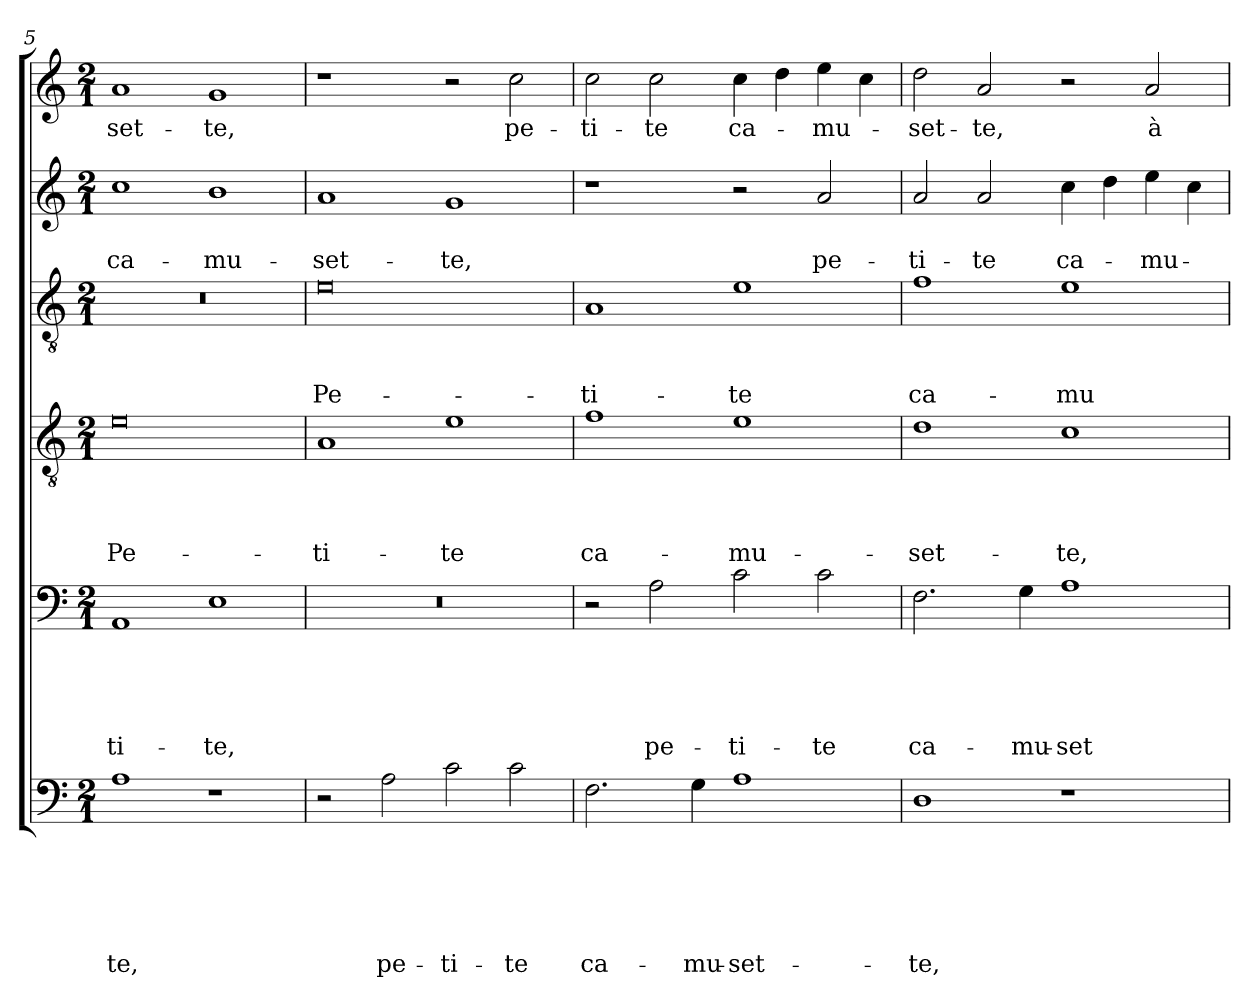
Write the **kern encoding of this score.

**kern	**text	**text	**text	**text	**text	**text	**kern	**text	**text	**text	**text	**text	**kern	**text	**text	**text	**text	**kern	**text	**text	**text	**kern	**text	**text	**kern	**text
*part6	*part6	*part6	*part6	*part6	*part6	*part6	*part5	*part5	*part5	*part5	*part5	*part5	*part4	*part4	*part4	*part4	*part4	*part3	*part3	*part3	*part3	*part2	*part2	*part2	*part1	*part1
*staff6	*staff6	*staff6	*staff6	*staff6	*staff6	*staff6	*staff5	*staff5	*staff5	*staff5	*staff5	*staff5	*staff4	*staff4	*staff4	*staff4	*staff4	*staff3	*staff3	*staff3	*staff3	*staff2	*staff2	*staff2	*staff1	*staff1
!!LO:LB:g=z
*clefF4	*	*	*	*	*	*	*clefF4	*	*	*	*	*	*clefGv2	*	*	*	*	*clefGv2	*	*	*	*clefG2	*	*	*clefG2	*
*k[]	*	*	*	*	*	*	*k[]	*	*	*	*	*	*k[]	*	*	*	*	*k[]	*	*	*	*k[]	*	*	*k[]	*
*C:	*	*	*	*	*	*	*C:	*	*	*	*	*	*C:	*	*	*	*	*C:	*	*	*	*C:	*	*	*C:	*
*M2/1	*	*	*	*	*	*	*M2/1	*	*	*	*	*	*M2/1	*	*	*	*	*M2/1	*	*	*	*M2/1	*	*	*M2/1	*
=5	=5	=5	=5	=5	=5	=5	=5	=5	=5	=5	=5	=5	=5	=5	=5	=5	=5	=5	=5	=5	=5	=5	=5	=5	=5	=5
!	!	!	!	!	!	!LO:LY:b	!	!	!	!	!	!LO:LY:b	!	!	!	!	!LO:LY:b	!	!	!	!	!	!	!LO:LY:b	!	!LO:LY:b
1A	.	.	.	.	.	-te,	1AA	.	.	.	.	-ti-	0e	.	.	.	Pe-	0r	.	.	.	1cc	.	ca-	1a	-set-
!	!	!	!	!	!	!	!	!	!	!	!	!LO:LY:b	!	!	!	!	!	!	!	!	!	!	!	!LO:LY:b	!	!LO:LY:b
1r	.	.	.	.	.	.	1E	.	.	.	.	-te,	.	.	.	.	.	.	.	.	.	1b	.	-mu-	1g	-te,
=6	=6	=6	=6	=6	=6	=6	=6	=6	=6	=6	=6	=6	=6	=6	=6	=6	=6	=6	=6	=6	=6	=6	=6	=6	=6	=6
!	!	!	!	!	!	!	!	!	!	!	!	!	!	!	!	!	!LO:LY:b	!	!	!	!LO:LY:b	!	!	!LO:LY:b	!	!
2r	.	.	.	.	.	.	0r	.	.	.	.	.	1A	.	.	.	-ti-	0e	.	.	Pe-	1a	.	-set-	1r	.
!	!	!	!	!	!	!LO:LY:b	!	!	!	!	!	!	!	!	!	!	!	!	!	!	!	!	!	!	!	!
2A\	.	.	.	.	.	pe-	.	.	.	.	.	.	.	.	.	.	.	.	.	.	.	.	.	.	.	.
!	!	!	!	!	!	!LO:LY:b	!	!	!	!	!	!	!	!	!	!	!LO:LY:b	!	!	!	!	!	!	!LO:LY:b	!	!
2c\	.	.	.	.	.	-ti-	.	.	.	.	.	.	1e	.	.	.	-te	.	.	.	.	1g	.	-te,	2r	.
!	!	!	!	!	!	!LO:LY:b	!	!	!	!	!	!	!	!	!	!	!	!	!	!	!	!	!	!	!	!LO:LY:b
2c\	.	.	.	.	.	-te	.	.	.	.	.	.	.	.	.	.	.	.	.	.	.	.	.	.	2cc\	pe-
=7	=7	=7	=7	=7	=7	=7	=7	=7	=7	=7	=7	=7	=7	=7	=7	=7	=7	=7	=7	=7	=7	=7	=7	=7	=7	=7
!	!	!	!	!	!	!LO:LY:b	!	!	!	!	!	!	!	!	!	!	!LO:LY:b	!	!	!	!LO:LY:b	!	!	!	!	!LO:LY:b
2.F\	.	.	.	.	.	ca-	2r	.	.	.	.	.	1f	.	.	.	ca-	1A	.	.	-ti-	1r	.	.	2cc\	-ti-
!	!	!	!	!	!	!	!	!	!	!	!	!LO:LY:b	!	!	!	!	!	!	!	!	!	!	!	!	!	!LO:LY:b
.	.	.	.	.	.	.	2A\	.	.	.	.	pe-	.	.	.	.	.	.	.	.	.	.	.	.	2cc\	-te
!	!	!	!	!	!	!LO:LY:b	!	!	!	!	!	!	!	!	!	!	!	!	!	!	!	!	!	!	!	!
4G\	.	.	.	.	.	-mu-	.	.	.	.	.	.	.	.	.	.	.	.	.	.	.	.	.	.	.	.
!	!	!	!	!	!	!LO:LY:b	!	!	!	!	!	!LO:LY:b	!	!	!	!	!LO:LY:b	!	!	!	!LO:LY:b	!	!	!	!	!LO:LY:b
1A	.	.	.	.	.	-set-	2c\	.	.	.	.	-ti-	1e	.	.	.	-mu-	1e	.	.	-te	2r	.	.	4cc\	ca-
.	.	.	.	.	.	.	.	.	.	.	.	.	.	.	.	.	.	.	.	.	.	.	.	.	4dd\	.
!	!	!	!	!	!	!	!	!	!	!	!	!LO:LY:b	!	!	!	!	!	!	!	!	!	!	!	!LO:LY:b	!	!LO:LY:b
.	.	.	.	.	.	.	2c\	.	.	.	.	-te	.	.	.	.	.	.	.	.	.	2a/	.	pe-	4ee\	-mu-
.	.	.	.	.	.	.	.	.	.	.	.	.	.	.	.	.	.	.	.	.	.	.	.	.	4cc\	.
=8	=8	=8	=8	=8	=8	=8	=8	=8	=8	=8	=8	=8	=8	=8	=8	=8	=8	=8	=8	=8	=8	=8	=8	=8	=8	=8
!	!	!	!	!	!	!LO:LY:b	!	!	!	!	!	!LO:LY:b	!	!	!	!	!LO:LY:b	!	!	!	!LO:LY:b	!	!	!LO:LY:b	!	!LO:LY:b
1D	.	.	.	.	.	-te,	2.F\	.	.	.	.	ca-	1d	.	.	.	-set-	1f	.	.	ca-	2a/	.	-ti-	2dd\	-set-
!	!	!	!	!	!	!	!	!	!	!	!	!	!	!	!	!	!	!	!	!	!	!	!	!LO:LY:b	!	!LO:LY:b
.	.	.	.	.	.	.	.	.	.	.	.	.	.	.	.	.	.	.	.	.	.	2a/	.	-te	2a/	-te,
!	!	!	!	!	!	!	!	!	!	!	!	!LO:LY:b	!	!	!	!	!	!	!	!	!	!	!	!	!	!
.	.	.	.	.	.	.	4G\	.	.	.	.	-mu-	.	.	.	.	.	.	.	.	.	.	.	.	.	.
!	!	!	!	!	!	!	!	!	!	!	!	!LO:LY:b	!	!	!	!	!LO:LY:b	!	!	!	!LO:LY:b	!	!	!LO:LY:b	!	!
1r	.	.	.	.	.	.	1A	.	.	.	.	-set-	1c	.	.	.	-te,	1e	.	.	-mu-	4cc\	.	ca-	2r	.
.	.	.	.	.	.	.	.	.	.	.	.	.	.	.	.	.	.	.	.	.	.	4dd\	.	.	.	.
!	!	!	!	!	!	!	!	!	!	!	!	!	!	!	!	!	!	!	!	!	!	!	!	!LO:LY:b	!	!LO:LY:b
.	.	.	.	.	.	.	.	.	.	.	.	.	.	.	.	.	.	.	.	.	.	4ee\	.	-mu-	2a/	à
.	.	.	.	.	.	.	.	.	.	.	.	.	.	.	.	.	.	.	.	.	.	4cc\	.	.	.	.
=	=	=	=	=	=	=	=	=	=	=	=	=	=	=	=	=	=	=	=	=	=	=	=	=	=	=
*-	*-	*-	*-	*-	*-	*-	*-	*-	*-	*-	*-	*-	*-	*-	*-	*-	*-	*-	*-	*-	*-	*-	*-	*-	*-	*-
